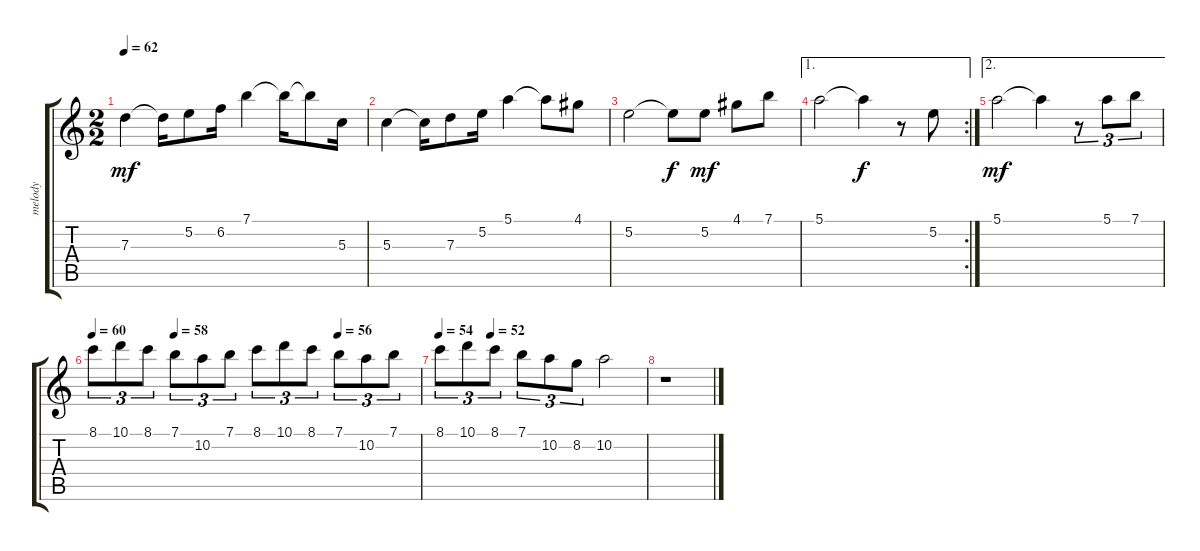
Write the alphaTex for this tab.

\track ("melody" "melody") {instrument acousticguitarnylon}
\staff {score tabs}
\tuning (E4 B3 G3 D3 A2 E2) {hide}
\ts (2 2)
\tempo 62
\clef g2
\ks c
7.3.4{lyrics (0 "") lyrics (1 "") lyrics (2 "") lyrics (3 "") lyrics (4 "") dy mf} 7.3{t}.16{lyrics (0 "") lyrics (1 "") lyrics (2 "") lyrics (3 "") lyrics (4 "")} 5.2.8{lyrics (0 "") lyrics (1 "") lyrics (2 "") lyrics (3 "") lyrics (4 "")} 6.2.16{lyrics (0 "") lyrics (1 "") lyrics (2 "") lyrics (3 "") lyrics (4 "")} 7.1.4{lyrics (0 "") lyrics (1 "") lyrics (2 "") lyrics (3 "") lyrics (4 "")} 7.1{t}.16{lyrics (0 "") lyrics (1 "") lyrics (2 "") lyrics (3 "") lyrics (4 "")} 7.1{t}.8{lyrics (0 "") lyrics (1 "") lyrics (2 "") lyrics (3 "") lyrics (4 "")} 5.3.16{lyrics (0 "") lyrics (1 "") lyrics (2 "") lyrics (3 "") lyrics (4 "")} |
5.3.4{lyrics (0 "") lyrics (1 "") lyrics (2 "") lyrics (3 "") lyrics (4 "")} 5.3{t}.16 7.3.8 5.2.16 5.1.4 5.1{t}.8 4.1.8 |
5.2.2 5.2{t}.8{dy f} 5.2.8{dy mf} 4.1.8 7.1.8 |
\ae 1
\rc 2
5.1.2 5.1{t}.4{dy f} r.8 5.2.8 |
\ae 2
5.1.2{dy mf} 5.1{t}.4 r.8{tu (3 2)} 5.1.8{tu (3 2)} 7.1.8{tu (3 2)} |
\tempo 60
\tempo (58 0.25)
\tempo (56 0.75)
8.1.8{tu (3 2)} 10.1.8{tu (3 2)} 8.1.8{tu (3 2)} 7.1.8{tu (3 2)} 10.2.8{tu (3 2)} 7.1.8{tu (3 2)} 8.1.8{tu (3 2)} 10.1.8{tu (3 2)} 8.1.8{tu (3 2)} 7.1.8{tu (3 2)} 10.2.8{tu (3 2)} 7.1.8{tu (3 2)} |
\tempo 54
\tempo (52 0.25)
8.1.8{tu (3 2)} 10.1.8{tu (3 2)} 8.1.8{tu (3 2)} 7.1.8{tu (3 2)} 10.2.8{tu (3 2)} 8.2.8{tu (3 2)} 10.2.2 |
r.1
